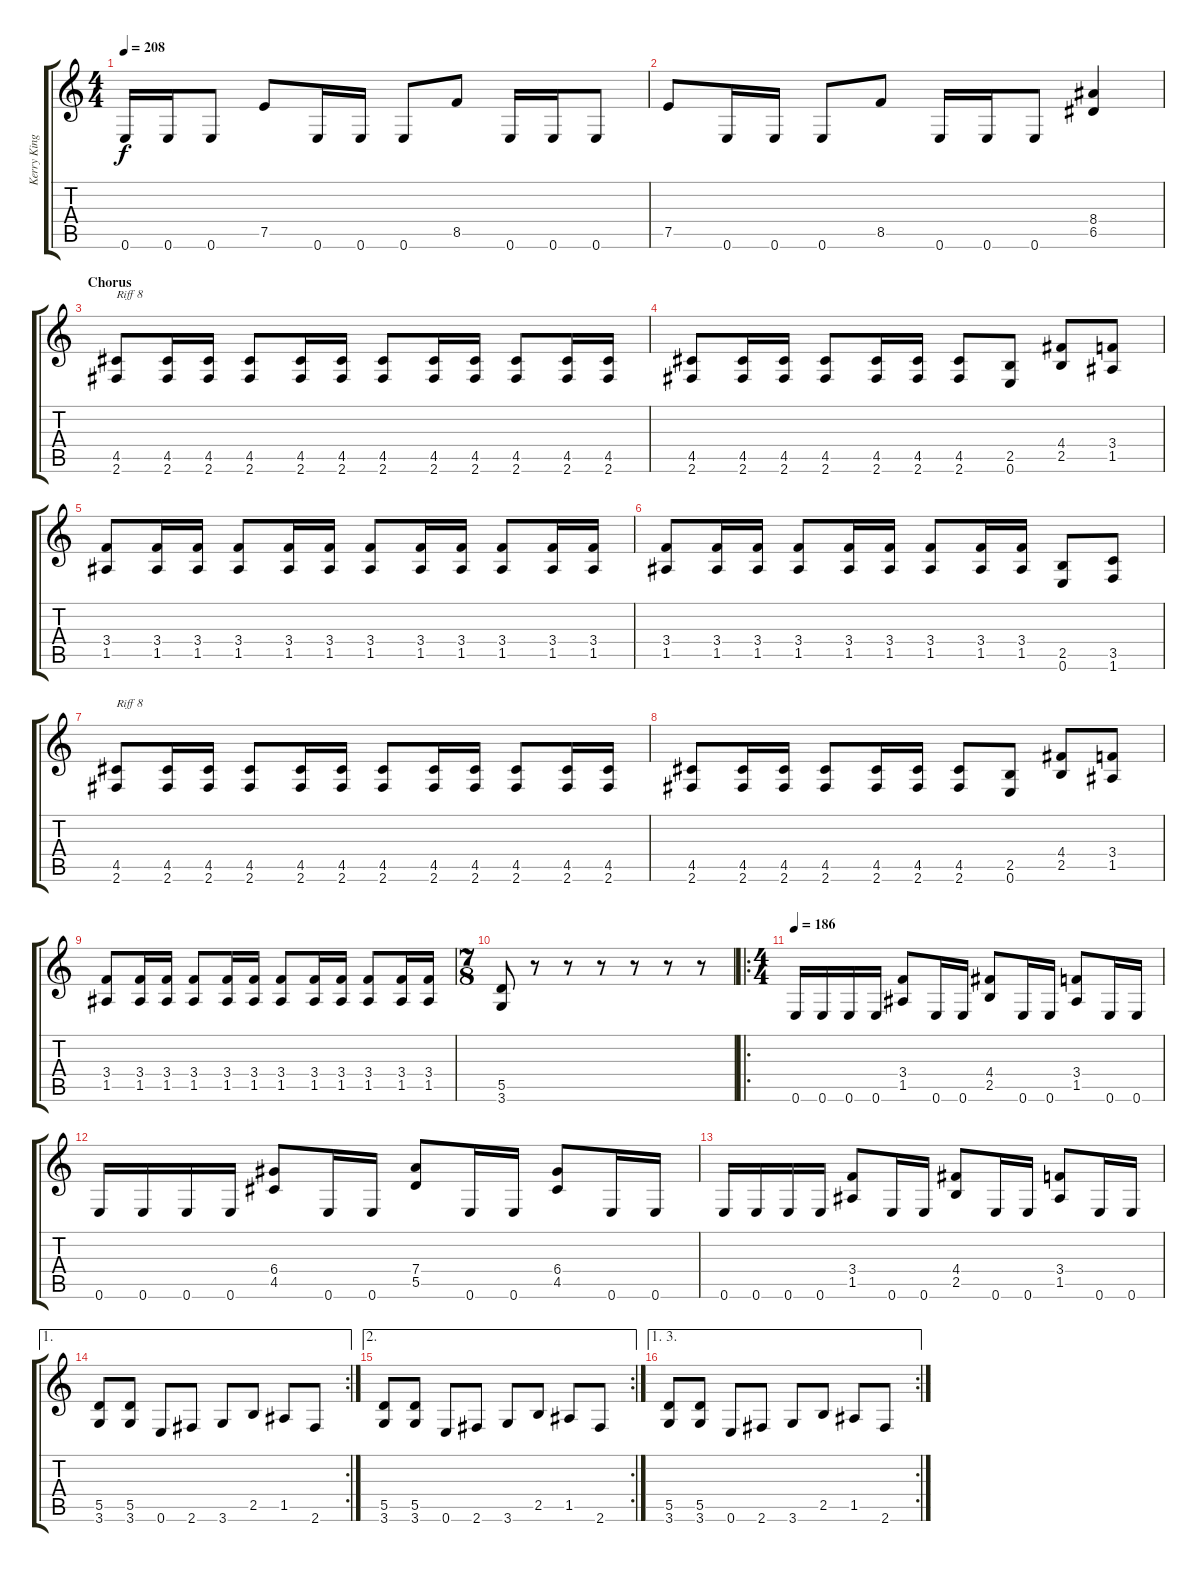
\track ("Kerry King" "Kerry King") {instrument overdrivenguitar}
\staff {score tabs}
\tuning (E4 B3 G3 D3 A2 E2) {hide}
\ts (4 4)
\tempo 208
\clef g2
\ks c
0.6.16{dy f} 0.6.16 0.6.8 7.5.8 0.6.16 0.6.16 0.6.8 8.5.8 0.6.16 0.6.16 0.6.8 |
7.5.8 0.6.16 0.6.16 0.6.8 8.5.8 0.6.16 0.6.16 0.6.8 (8.4 6.5).4 |
\section ("" "Chorus")
(4.5 2.6).8{txt "Riff 8"} (4.5 2.6).16 (4.5 2.6).16 (4.5 2.6).8 (4.5 2.6).16 (4.5 2.6).16 (4.5 2.6).8 (4.5 2.6).16 (4.5 2.6).16 (4.5 2.6).8 (4.5 2.6).16 (4.5 2.6).16 |
(4.5 2.6).8 (4.5 2.6).16 (4.5 2.6).16 (4.5 2.6).8 (4.5 2.6).16 (4.5 2.6).16 (4.5 2.6).8 (2.5 0.6).8 (4.4 2.5).8 (3.4 1.5).8 |
(3.4 1.5).8 (3.4 1.5).16 (3.4 1.5).16 (3.4 1.5).8 (3.4 1.5).16 (3.4 1.5).16 (3.4 1.5).8 (3.4 1.5).16 (3.4 1.5).16 (3.4 1.5).8 (3.4 1.5).16 (3.4 1.5).16 |
(3.4 1.5).8 (3.4 1.5).16 (3.4 1.5).16 (3.4 1.5).8 (3.4 1.5).16 (3.4 1.5).16 (3.4 1.5).8 (3.4 1.5).16 (3.4 1.5).16 (2.5 0.6).8 (3.5 1.6).8 |
(4.5 2.6).8{txt "Riff 8"} (4.5 2.6).16 (4.5 2.6).16 (4.5 2.6).8 (4.5 2.6).16 (4.5 2.6).16 (4.5 2.6).8 (4.5 2.6).16 (4.5 2.6).16 (4.5 2.6).8 (4.5 2.6).16 (4.5 2.6).16 |
(4.5 2.6).8 (4.5 2.6).16 (4.5 2.6).16 (4.5 2.6).8 (4.5 2.6).16 (4.5 2.6).16 (4.5 2.6).8 (2.5 0.6).8 (4.4 2.5).8 (3.4 1.5).8 |
(3.4 1.5).8 (3.4 1.5).16 (3.4 1.5).16 (3.4 1.5).8 (3.4 1.5).16 (3.4 1.5).16 (3.4 1.5).8 (3.4 1.5).16 (3.4 1.5).16 (3.4 1.5).8 (3.4 1.5).16 (3.4 1.5).16 |
\ts (7 8)
(5.5 3.6).8 r.8 r.8 r.8 r.8 r.8 r.8 |
\ro
\ts (4 4)
\tempo 186
0.6.16 0.6.16 0.6.16 0.6.16 (3.4 1.5).8 0.6.16 0.6.16 (4.4 2.5).8 0.6.16 0.6.16 (3.4 1.5).8 0.6.16 0.6.16 |
0.6.16 0.6.16 0.6.16 0.6.16 (6.4 4.5).8 0.6.16 0.6.16 (7.4 5.5).8 0.6.16 0.6.16 (6.4 4.5).8 0.6.16 0.6.16 |
0.6.16 0.6.16 0.6.16 0.6.16 (3.4 1.5).8 0.6.16 0.6.16 (4.4 2.5).8 0.6.16 0.6.16 (3.4 1.5).8 0.6.16 0.6.16 |
\ae 1
\rc 2
(5.5 3.6).8 (5.5 3.6).8 0.6.8 2.6.8 3.6.8 2.5.8 1.5.8 2.6.8 |
\ae 2
\rc 2
(5.5 3.6).8 (5.5 3.6).8 0.6.8 2.6.8 3.6.8 2.5.8 1.5.8 2.6.8 |
\ae (1 3)
\rc 2
(5.5 3.6).8 (5.5 3.6).8 0.6.8 2.6.8 3.6.8 2.5.8 1.5.8 2.6.8
